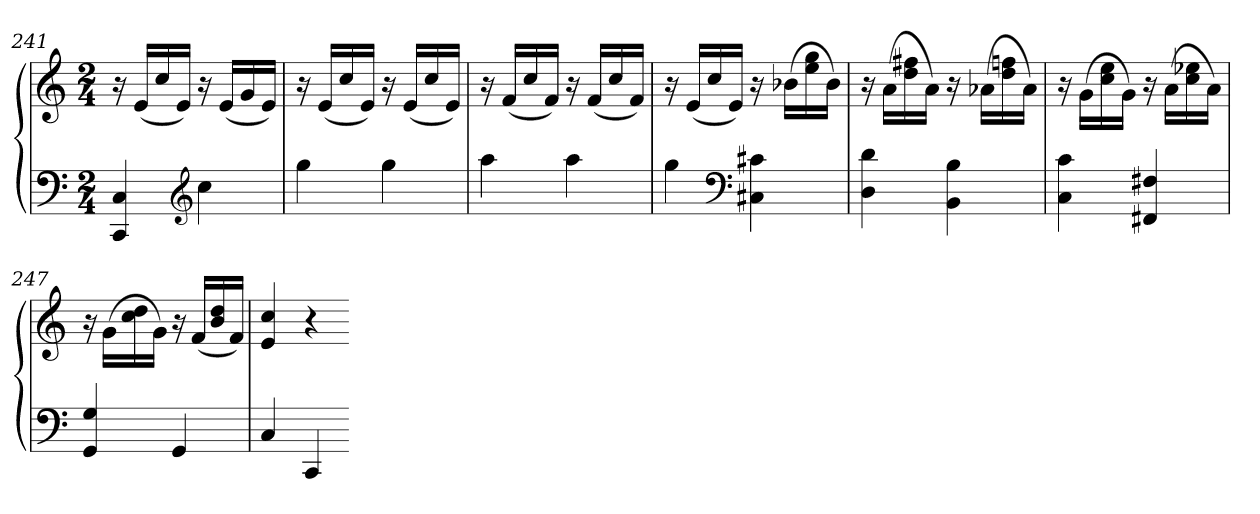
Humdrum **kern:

**kern	**kern
*part1	*part1
*staff2	*staff1
*clefF4	*clefG2
*k[]	*k[]
*C:	*C:
*M2/4	*M2/4
=241	=241
4CC 4C	16r
.	(16eLL
.	16cc
.	16eJJ)
*clefG2	*
4cc	16r
.	(16eLL
.	16g
.	16eJJ)
=242	=242
4gg	16r
.	(16eLL
.	16cc
.	16eJJ)
4gg	16r
.	(16eLL
.	16cc
.	16eJJ)
=243	=243
4aa	16r
.	(16fLL
.	16cc
.	16fJJ)
4aa	16r
.	(16fLL
.	16cc
.	16fJJ)
=244	=244
4gg	16r
.	(16eLL
.	16cc
.	16eJJ)
*clefF4	*
4C#X 4c#X	16r
.	(16b-XLL
.	16ee 16gg
.	16b-JJ)
=245	=245
4D 4d	16r
.	(16aLL
.	16dd 16ff#X
.	16aJJ)
4BB 4B	16r
.	(16a-XLL
.	16dd 16ffn
.	16a-JJ)
=246	=246
4C 4c	16r
.	(16gLL
.	16cc 16ee
.	16gJJ)
4FF#X 4F#X	16r
.	(16aLL
.	16cc 16ee-X
.	16aJJ)
=247	=247
4GG 4G	16r
.	(16gLL
.	16cc 16dd
.	16gJJ)
4GG	16r
.	(16fLL
.	16b 16dd
.	16fJJ)
=248	=248
4C	4e 4cc
4CC	4r
=-	=-
*-	*-
